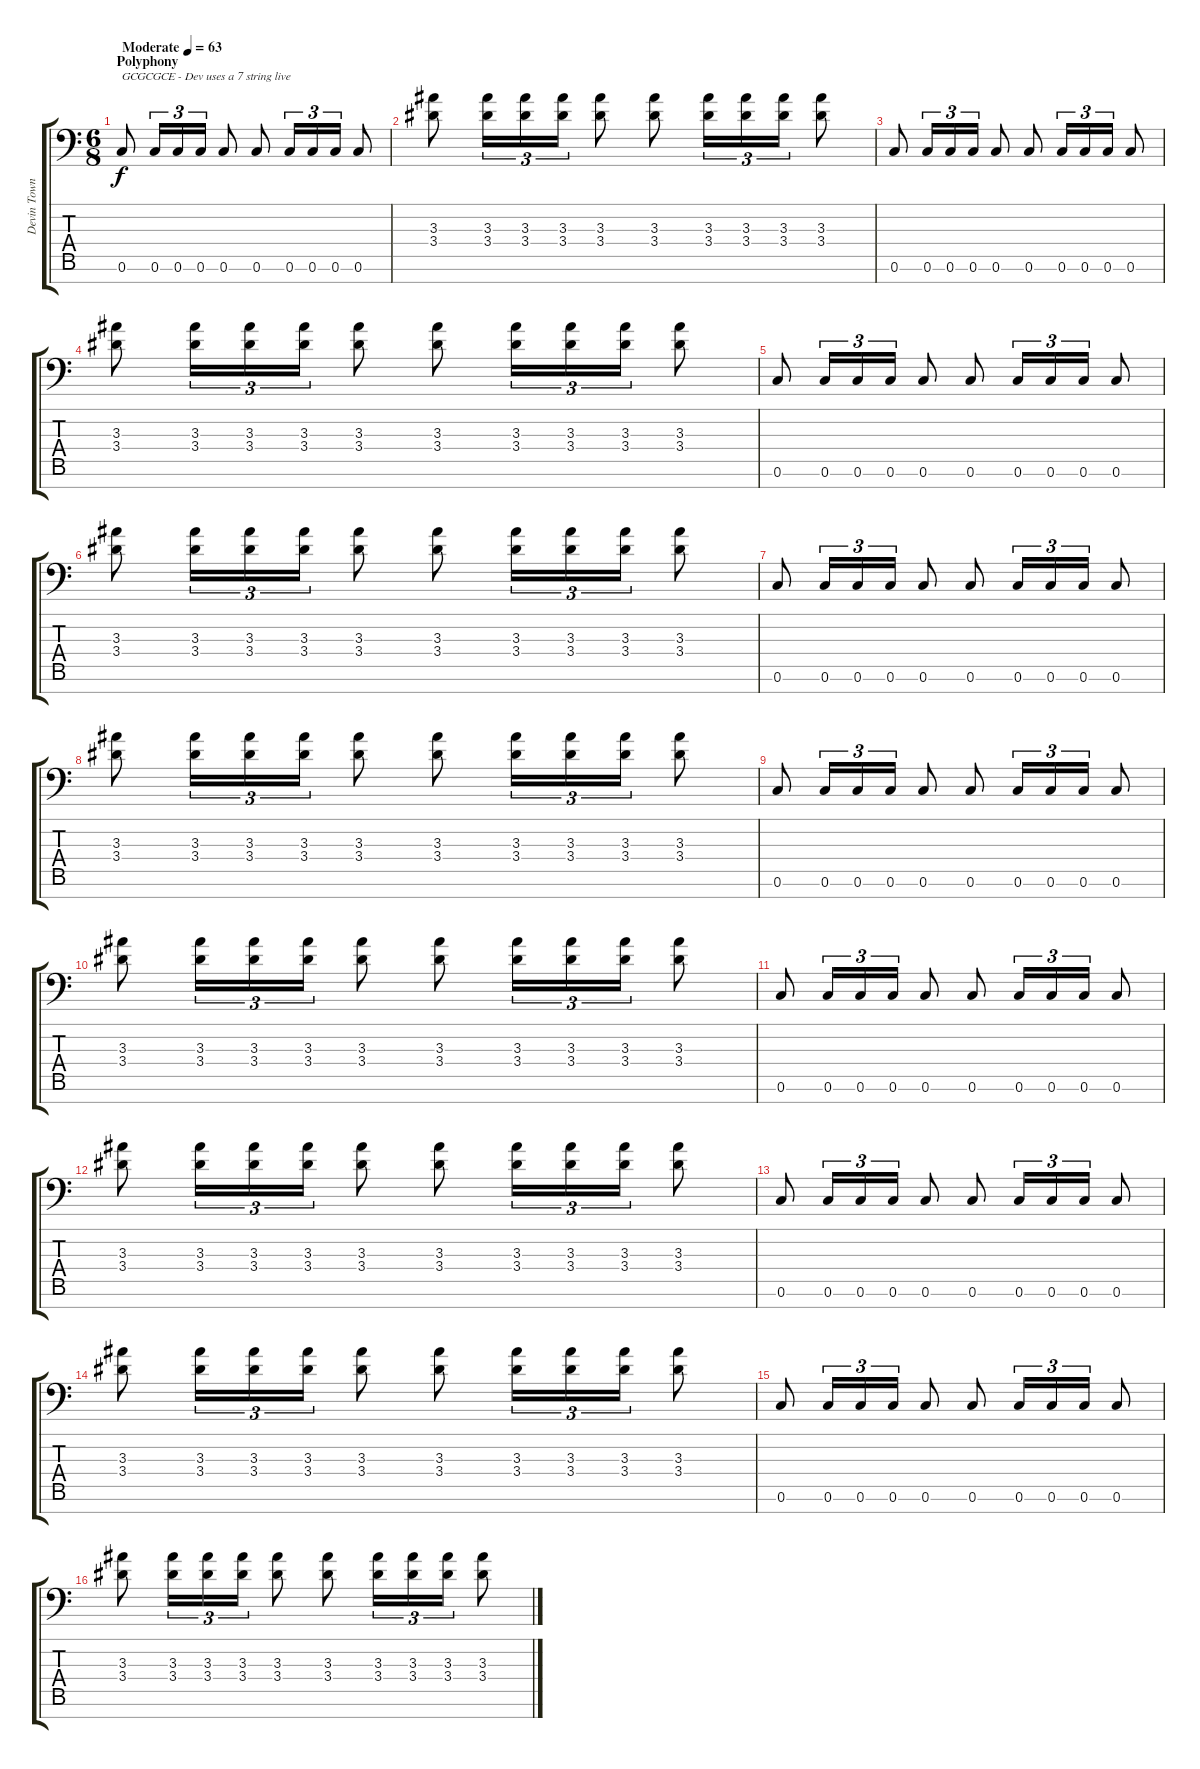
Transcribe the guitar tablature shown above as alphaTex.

\track ("Devin Townsend" "Devin Town") {instrument distortionguitar}
\staff {score tabs}
\tuning (E4 C4 G3 C3 G2 C2 G1) {hide}
\ts (6 8)
\section ("" "Polyphony")
\tempo (63 "Moderate")
\clef f4
\ks c
0.6.8{txt "GCGCGCE - Dev uses a 7 string live" dy f instrument distortionguitar} 0.6.16{tu (3 2)} 0.6.16{tu (3 2)} 0.6.16{tu (3 2)} 0.6.8 0.6.8 0.6.16{tu (3 2)} 0.6.16{tu (3 2)} 0.6.16{tu (3 2)} 0.6.8 |
(3.3 3.4).8 (3.3 3.4).16{tu (3 2)} (3.3 3.4).16{tu (3 2)} (3.3 3.4).16{tu (3 2)} (3.3 3.4).8 (3.3 3.4).8 (3.3 3.4).16{tu (3 2)} (3.3 3.4).16{tu (3 2)} (3.3 3.4).16{tu (3 2)} (3.3 3.4).8 |
0.6.8 0.6.16{tu (3 2)} 0.6.16{tu (3 2)} 0.6.16{tu (3 2)} 0.6.8 0.6.8 0.6.16{tu (3 2)} 0.6.16{tu (3 2)} 0.6.16{tu (3 2)} 0.6.8 |
(3.3 3.4).8 (3.3 3.4).16{tu (3 2)} (3.3 3.4).16{tu (3 2)} (3.3 3.4).16{tu (3 2)} (3.3 3.4).8 (3.3 3.4).8 (3.3 3.4).16{tu (3 2)} (3.3 3.4).16{tu (3 2)} (3.3 3.4).16{tu (3 2)} (3.3 3.4).8 |
0.6.8 0.6.16{tu (3 2)} 0.6.16{tu (3 2)} 0.6.16{tu (3 2)} 0.6.8 0.6.8 0.6.16{tu (3 2)} 0.6.16{tu (3 2)} 0.6.16{tu (3 2)} 0.6.8 |
(3.3 3.4).8 (3.3 3.4).16{tu (3 2)} (3.3 3.4).16{tu (3 2)} (3.3 3.4).16{tu (3 2)} (3.3 3.4).8 (3.3 3.4).8 (3.3 3.4).16{tu (3 2)} (3.3 3.4).16{tu (3 2)} (3.3 3.4).16{tu (3 2)} (3.3 3.4).8 |
0.6.8 0.6.16{tu (3 2)} 0.6.16{tu (3 2)} 0.6.16{tu (3 2)} 0.6.8 0.6.8 0.6.16{tu (3 2)} 0.6.16{tu (3 2)} 0.6.16{tu (3 2)} 0.6.8 |
(3.3 3.4).8 (3.3 3.4).16{tu (3 2)} (3.3 3.4).16{tu (3 2)} (3.3 3.4).16{tu (3 2)} (3.3 3.4).8 (3.3 3.4).8 (3.3 3.4).16{tu (3 2)} (3.3 3.4).16{tu (3 2)} (3.3 3.4).16{tu (3 2)} (3.3 3.4).8 |
0.6.8 0.6.16{tu (3 2)} 0.6.16{tu (3 2)} 0.6.16{tu (3 2)} 0.6.8 0.6.8 0.6.16{tu (3 2)} 0.6.16{tu (3 2)} 0.6.16{tu (3 2)} 0.6.8 |
(3.3 3.4).8 (3.3 3.4).16{tu (3 2)} (3.3 3.4).16{tu (3 2)} (3.3 3.4).16{tu (3 2)} (3.3 3.4).8 (3.3 3.4).8 (3.3 3.4).16{tu (3 2)} (3.3 3.4).16{tu (3 2)} (3.3 3.4).16{tu (3 2)} (3.3 3.4).8 |
0.6.8 0.6.16{tu (3 2)} 0.6.16{tu (3 2)} 0.6.16{tu (3 2)} 0.6.8 0.6.8 0.6.16{tu (3 2)} 0.6.16{tu (3 2)} 0.6.16{tu (3 2)} 0.6.8 |
(3.3 3.4).8 (3.3 3.4).16{tu (3 2)} (3.3 3.4).16{tu (3 2)} (3.3 3.4).16{tu (3 2)} (3.3 3.4).8 (3.3 3.4).8 (3.3 3.4).16{tu (3 2)} (3.3 3.4).16{tu (3 2)} (3.3 3.4).16{tu (3 2)} (3.3 3.4).8 |
0.6.8 0.6.16{tu (3 2)} 0.6.16{tu (3 2)} 0.6.16{tu (3 2)} 0.6.8 0.6.8 0.6.16{tu (3 2)} 0.6.16{tu (3 2)} 0.6.16{tu (3 2)} 0.6.8 |
(3.3 3.4).8 (3.3 3.4).16{tu (3 2)} (3.3 3.4).16{tu (3 2)} (3.3 3.4).16{tu (3 2)} (3.3 3.4).8 (3.3 3.4).8 (3.3 3.4).16{tu (3 2)} (3.3 3.4).16{tu (3 2)} (3.3 3.4).16{tu (3 2)} (3.3 3.4).8 |
0.6.8 0.6.16{tu (3 2)} 0.6.16{tu (3 2)} 0.6.16{tu (3 2)} 0.6.8 0.6.8 0.6.16{tu (3 2)} 0.6.16{tu (3 2)} 0.6.16{tu (3 2)} 0.6.8 |
(3.3 3.4).8 (3.3 3.4).16{tu (3 2)} (3.3 3.4).16{tu (3 2)} (3.3 3.4).16{tu (3 2)} (3.3 3.4).8 (3.3 3.4).8 (3.3 3.4).16{tu (3 2)} (3.3 3.4).16{tu (3 2)} (3.3 3.4).16{tu (3 2)} (3.3 3.4).8
